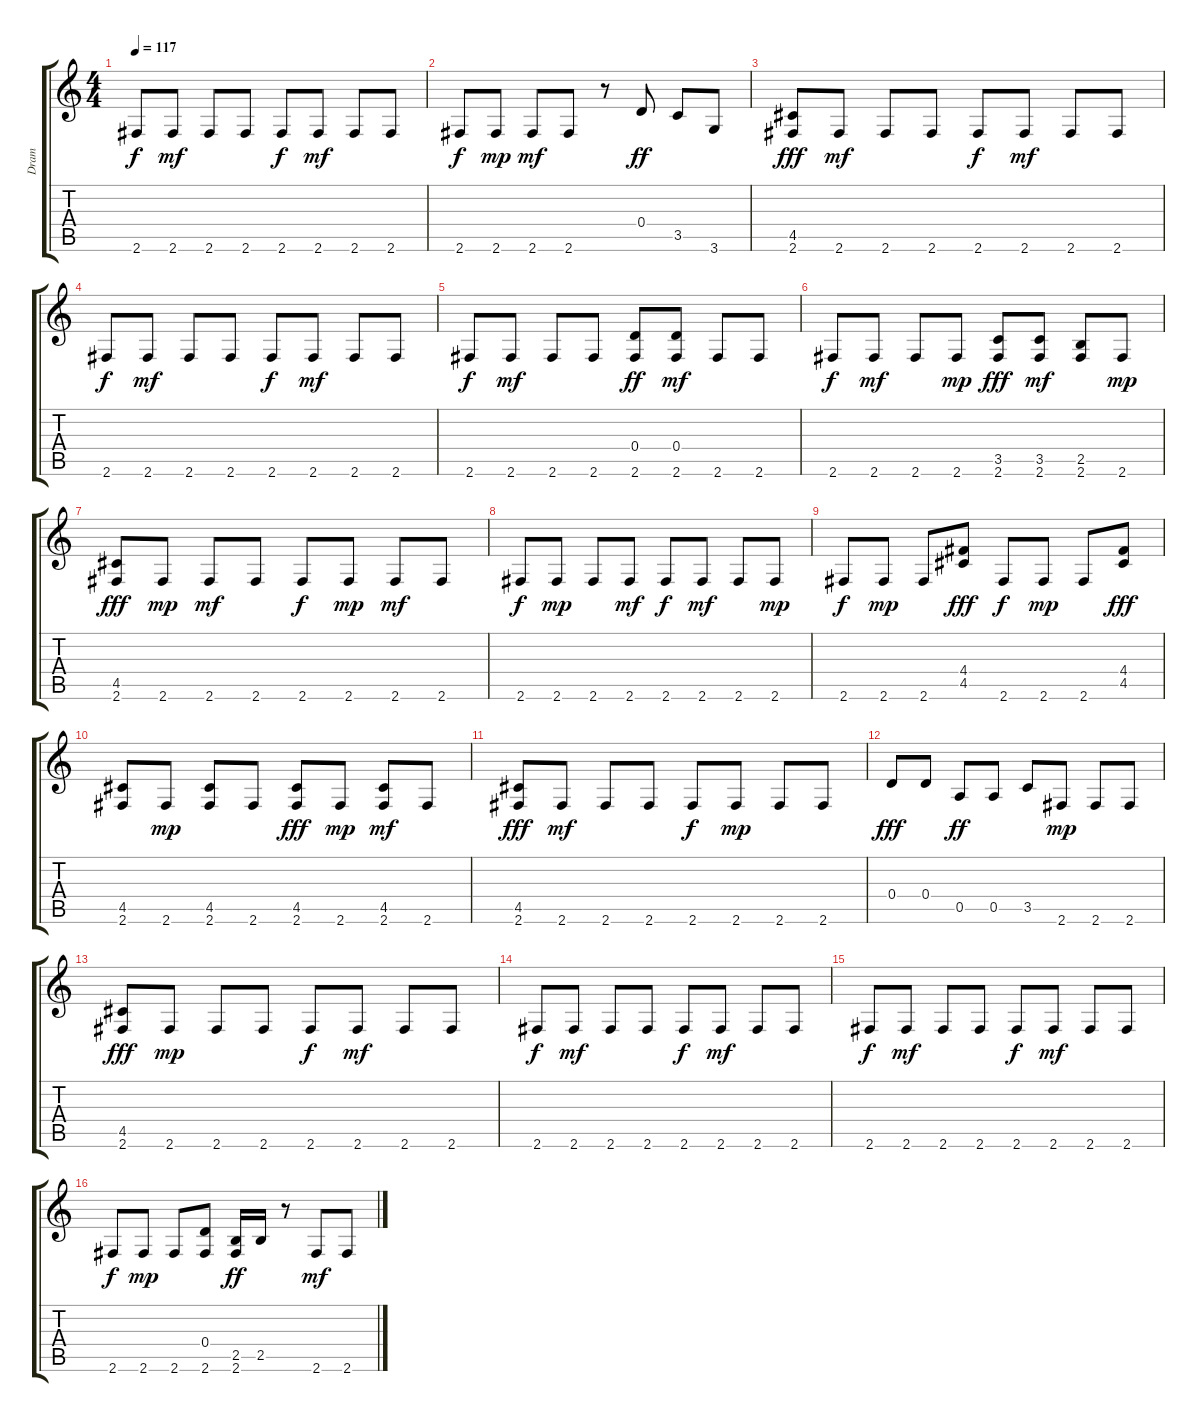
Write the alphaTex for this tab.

\track ("Dram" "Dram") {instrument electricbassfinger}
\staff {score tabs}
\tuning (E4 B3 G3 D3 A2 E2) {hide}
\ts (4 4)
\tempo 117
\clef g2
\ks c
2.6.8{dy f} 2.6.8{dy mf} 2.6.8 2.6.8 2.6.8{dy f} 2.6.8{dy mf} 2.6.8 2.6.8 |
2.6.8{dy f} 2.6.8{dy mp} 2.6.8{dy mf} 2.6.8 r.8 0.4.8{dy ff} 3.5.8 3.6.8 |
(4.5 2.6).8{dy fff} 2.6.8{dy mf} 2.6.8 2.6.8 2.6.8{dy f} 2.6.8{dy mf} 2.6.8 2.6.8 |
2.6.8{dy f} 2.6.8{dy mf} 2.6.8 2.6.8 2.6.8{dy f} 2.6.8{dy mf} 2.6.8 2.6.8 |
2.6.8{dy f} 2.6.8{dy mf} 2.6.8 2.6.8 (0.4 2.6).8{dy ff} (0.4 2.6).8{dy mf} 2.6.8 2.6.8 |
2.6.8{dy f} 2.6.8{dy mf} 2.6.8 2.6.8{dy mp} (3.5 2.6).8{dy fff} (3.5 2.6).8{dy mf} (2.5 2.6).8 2.6.8{dy mp} |
(4.5 2.6).8{dy fff} 2.6.8{dy mp} 2.6.8{dy mf} 2.6.8 2.6.8{dy f} 2.6.8{dy mp} 2.6.8{dy mf} 2.6.8 |
2.6.8{dy f} 2.6.8{dy mp} 2.6.8 2.6.8{dy mf} 2.6.8{dy f} 2.6.8{dy mf} 2.6.8 2.6.8{dy mp} |
2.6.8{dy f} 2.6.8{dy mp} 2.6.8 (4.4 4.5).8{dy fff} 2.6.8{dy f} 2.6.8{dy mp} 2.6.8 (4.4 4.5).8{dy fff} |
(4.5 2.6).8 2.6.8{dy mp} (4.5 2.6).8 2.6.8 (4.5 2.6).8{dy fff} 2.6.8{dy mp} (4.5 2.6).8{dy mf} 2.6.8 |
(4.5 2.6).8{dy fff} 2.6.8{dy mf} 2.6.8 2.6.8 2.6.8{dy f} 2.6.8{dy mp} 2.6.8 2.6.8 |
0.4.8{dy fff} 0.4.8 0.5.8{dy ff} 0.5.8 3.5.8 2.6.8{dy mp} 2.6.8 2.6.8 |
(4.5 2.6).8{dy fff} 2.6.8{dy mp} 2.6.8 2.6.8 2.6.8{dy f} 2.6.8{dy mf} 2.6.8 2.6.8 |
2.6.8{dy f} 2.6.8{dy mf} 2.6.8 2.6.8 2.6.8{dy f} 2.6.8{dy mf} 2.6.8 2.6.8 |
2.6.8{dy f} 2.6.8{dy mf} 2.6.8 2.6.8 2.6.8{dy f} 2.6.8{dy mf} 2.6.8 2.6.8 |
2.6.8{dy f} 2.6.8{dy mp} 2.6.8 (0.4 2.6).8 (2.5 2.6).16{dy ff} 2.5.16 r.8 2.6.8{dy mf} 2.6.8
